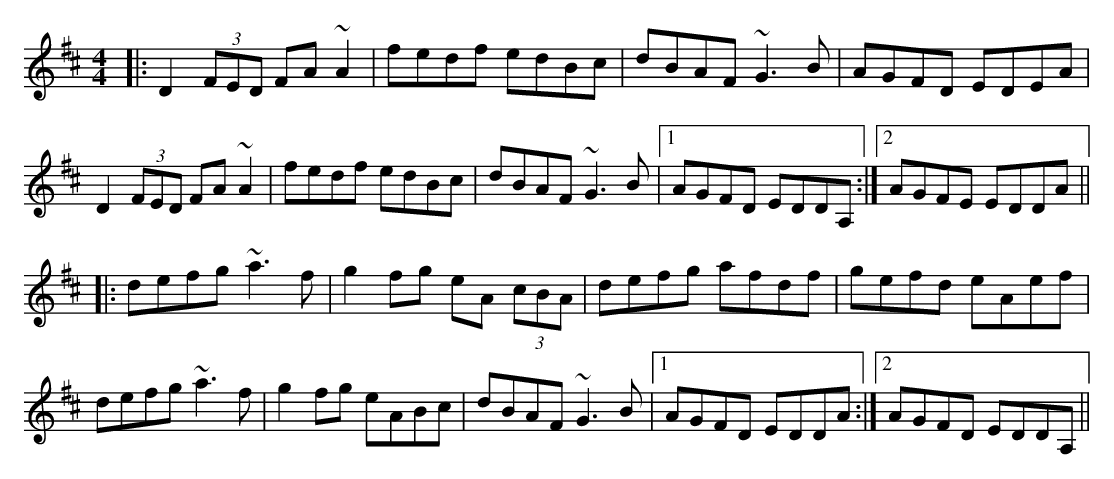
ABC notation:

X:1
M:4/4
K:D
|:D2 (3FED FA~A2|fedf edBc|dBAF ~G3B|AGFD EDEA|
D2 (3FED FA~A2|fedf edBc|dBAF ~G3B|1 AGFD EDDA,:|2 AGFE EDDA||
|:defg ~a3f|g2fg eA (3cBA|defg afdf|gefd eAef|
defg ~a3f|g2fg eABc|dBAF ~G3B|1 AGFD EDDA:|2 AGFD EDDA,||
